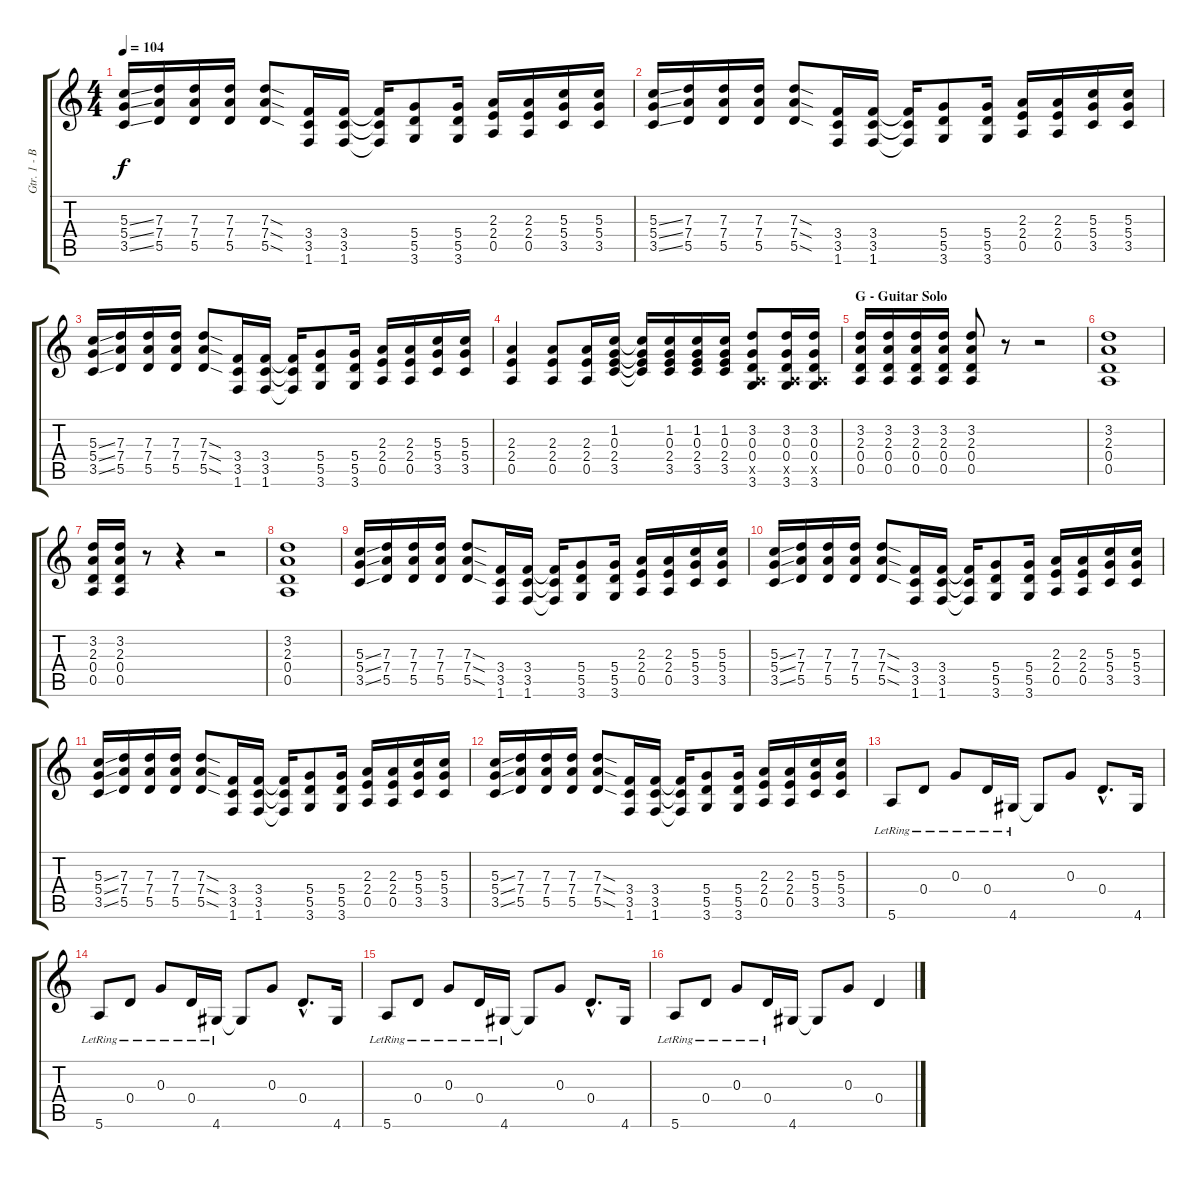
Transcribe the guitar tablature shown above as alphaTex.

\track ("Gtr. 1 - Billy" "Gtr. 1 - B") {instrument distortionguitar}
\staff {score tabs}
\tuning (E4 B3 G3 D3 A2 E2) {hide}
\ts (4 4)
\tempo 104
\clef g2
\ks c
(5.3{ss} 5.4{ss} 3.5{ss}).16{dy f} (7.3 7.4 5.5).16 (7.3 7.4 5.5).16 (7.3 7.4 5.5).16 (7.3{sod} 7.4{sod} 5.5{sod}).8 (3.4 3.5 1.6).16 (3.4 3.5 1.6).16 (3.4{t} 3.5{t} 1.6{t}).16 (5.4 5.5 3.6).8 (5.4 5.5 3.6).16 (2.3 2.4 0.5).16 (2.3 2.4 0.5).16 (5.3 5.4 3.5).16 (5.3 5.4 3.5).16 |
(5.3{ss} 5.4{ss} 3.5{ss}).16 (7.3 7.4 5.5).16 (7.3 7.4 5.5).16 (7.3 7.4 5.5).16 (7.3{sod} 7.4{sod} 5.5{sod}).8 (3.4 3.5 1.6).16 (3.4 3.5 1.6).16 (3.4{t} 3.5{t} 1.6{t}).16 (5.4 5.5 3.6).8 (5.4 5.5 3.6).16 (2.3 2.4 0.5).16 (2.3 2.4 0.5).16 (5.3 5.4 3.5).16 (5.3 5.4 3.5).16 |
(5.3{ss} 5.4{ss} 3.5{ss}).16 (7.3 7.4 5.5).16 (7.3 7.4 5.5).16 (7.3 7.4 5.5).16 (7.3{sod} 7.4{sod} 5.5{sod}).8 (3.4 3.5 1.6).16 (3.4 3.5 1.6).16 (3.4{t} 3.5{t} 1.6{t}).16 (5.4 5.5 3.6).8 (5.4 5.5 3.6).16 (2.3 2.4 0.5).16 (2.3 2.4 0.5).16 (5.3 5.4 3.5).16 (5.3 5.4 3.5).16 |
(2.3 2.4 0.5).4 (2.3 2.4 0.5).8 (2.3 2.4 0.5).16 (1.2 0.3 2.4 3.5).16 (1.2{t} 0.3{t} 2.4{t} 3.5{t}).16 (1.2 0.3 2.4 3.5).16 (1.2 0.3 2.4 3.5).16 (1.2 0.3 2.4 3.5).16 (3.2 0.3 0.4 0.5{x} 3.6).8 (3.2 0.3 0.4 0.5{x} 3.6).16 (3.2 0.3 0.4 0.5{x} 3.6).16 |
\section ("" "G - Guitar Solo")
(3.2 2.3 0.4 0.5).16 (3.2 2.3 0.4 0.5).16 (3.2 2.3 0.4 0.5).16 (3.2 2.3 0.4 0.5).16 (3.2 2.3 0.4 0.5).8 r.8 r.2 |
(3.2 2.3 0.4 0.5).1 |
(3.2 2.3 0.4 0.5).16 (3.2 2.3 0.4 0.5).16 r.8 r.4 r.2 |
(3.2 2.3 0.4 0.5).1 |
(5.3{ss} 5.4{ss} 3.5{ss}).16 (7.3 7.4 5.5).16 (7.3 7.4 5.5).16 (7.3 7.4 5.5).16 (7.3{sod} 7.4{sod} 5.5{sod}).8 (3.4 3.5 1.6).16 (3.4 3.5 1.6).16 (3.4{t} 3.5{t} 1.6{t}).16 (5.4 5.5 3.6).8 (5.4 5.5 3.6).16 (2.3 2.4 0.5).16 (2.3 2.4 0.5).16 (5.3 5.4 3.5).16 (5.3 5.4 3.5).16 |
(5.3{ss} 5.4{ss} 3.5{ss}).16 (7.3 7.4 5.5).16 (7.3 7.4 5.5).16 (7.3 7.4 5.5).16 (7.3{sod} 7.4{sod} 5.5{sod}).8 (3.4 3.5 1.6).16 (3.4 3.5 1.6).16 (3.4{t} 3.5{t} 1.6{t}).16 (5.4 5.5 3.6).8 (5.4 5.5 3.6).16 (2.3 2.4 0.5).16 (2.3 2.4 0.5).16 (5.3 5.4 3.5).16 (5.3 5.4 3.5).16 |
(5.3{ss} 5.4{ss} 3.5{ss}).16 (7.3 7.4 5.5).16 (7.3 7.4 5.5).16 (7.3 7.4 5.5).16 (7.3{sod} 7.4{sod} 5.5{sod}).8 (3.4 3.5 1.6).16 (3.4 3.5 1.6).16 (3.4{t} 3.5{t} 1.6{t}).16 (5.4 5.5 3.6).8 (5.4 5.5 3.6).16 (2.3 2.4 0.5).16 (2.3 2.4 0.5).16 (5.3 5.4 3.5).16 (5.3 5.4 3.5).16 |
(5.3{ss} 5.4{ss} 3.5{ss}).16 (7.3 7.4 5.5).16 (7.3 7.4 5.5).16 (7.3 7.4 5.5).16 (7.3{sod} 7.4{sod} 5.5{sod}).8 (3.4 3.5 1.6).16 (3.4 3.5 1.6).16 (3.4{t} 3.5{t} 1.6{t}).16 (5.4 5.5 3.6).8 (5.4 5.5 3.6).16 (2.3 2.4 0.5).16 (2.3 2.4 0.5).16 (5.3 5.4 3.5).16 (5.3 5.4 3.5).16 |
5.6{lr}.8 0.4{lr}.8 0.3{lr}.8 0.4{lr}.16 4.6{lr}.16 4.6{t}.8 0.3.8 0.4{hac}.8{d} 4.6.16 |
5.6{lr}.8 0.4{lr}.8 0.3{lr}.8 0.4{lr}.16 4.6{lr}.16 4.6{t}.8 0.3.8 0.4{hac}.8{d} 4.6.16 |
5.6{lr}.8 0.4{lr}.8 0.3{lr}.8 0.4{lr}.16 4.6{lr}.16 4.6{t}.8 0.3.8 0.4{hac}.8{d} 4.6.16 |
5.6{lr}.8 0.4{lr}.8 0.3{lr}.8 0.4{lr}.16 4.6.16 4.6{t}.8 0.3.8 0.4.4
